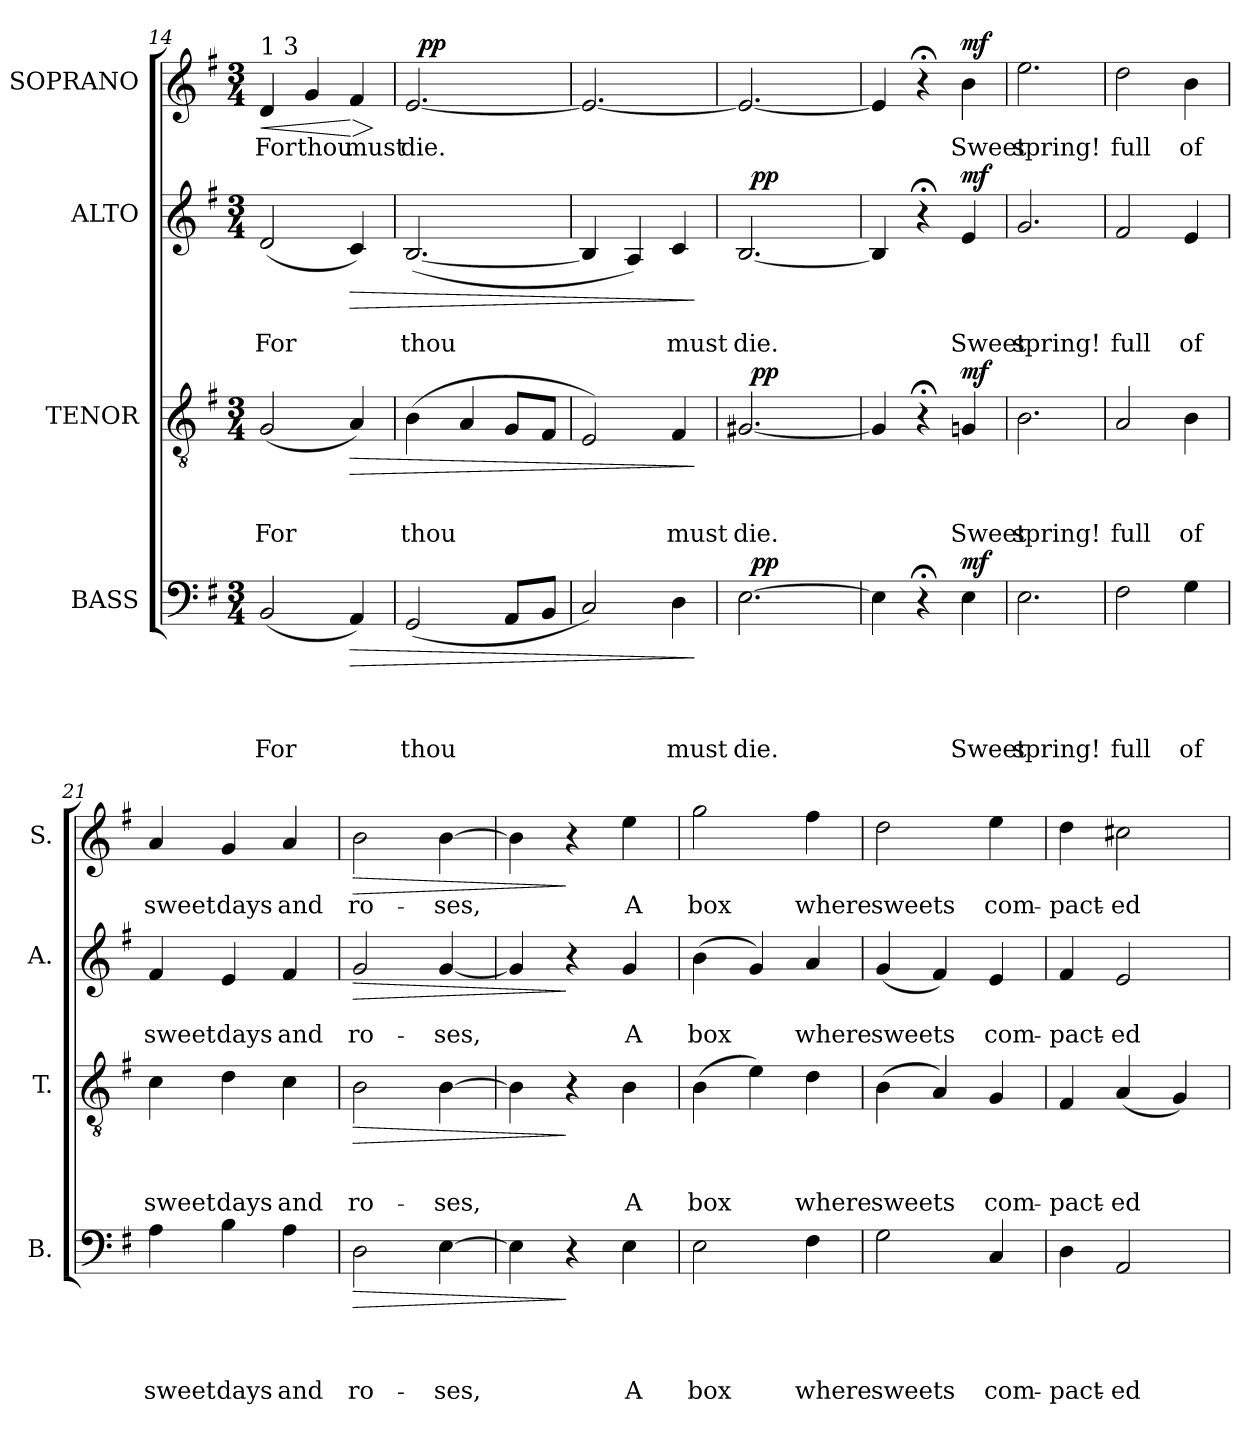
**kern	**text	**text	**text	**text	**dynam	**kern	**text	**text	**text	**dynam	**kern	**text	**text	**dynam	**kern	**text	**dynam
*part4	*part4	*part4	*part4	*part4	*part4	*part3	*part3	*part3	*part3	*part3	*part2	*part2	*part2	*part2	*part1	*part1	*part1
*staff4	*staff4	*staff4	*staff4	*staff4	*staff4	*staff3	*staff3	*staff3	*staff3	*staff3	*staff2	*staff2	*staff2	*staff2	*staff1	*staff1	*staff1
*I"BASS	*	*	*	*	*	*I"TENOR	*	*	*	*	*I"ALTO	*	*	*	*I"SOPRANO	*	*
*I'B.	*	*	*	*	*	*I'T.	*	*	*	*	*I'A.	*	*	*	*I'S.	*	*
!!LO:LB:g=z
*clefF4	*	*	*	*	*	*clefGv2	*	*	*	*	*clefG2	*	*	*	*clefG2	*	*
*k[f#]	*	*	*	*	*	*k[f#]	*	*	*	*	*k[f#]	*	*	*	*k[f#]	*	*
*G:	*	*	*	*	*	*G:	*	*	*	*	*G:	*	*	*	*G:	*	*
*M3/4	*	*	*	*	*	*M3/4	*	*	*	*	*M3/4	*	*	*	*M3/4	*	*
=14	=14	=14	=14	=14	=14	=14	=14	=14	=14	=14	=14	=14	=14	=14	=14	=14	=14
!	!	!	!	!	!	!	!	!	!	!	!	!	!	!	!LO:TX:a:t=1 3	!	!
!	!	!	!	!LO:LY:b	!	!	!	!	!LO:LY:b	!	!	!	!LO:LY:b	!	!	!LO:LY:b	!LO:HP:b
(<2BB/	.	.	.	For	.	(<2G/	.	.	For	.	(<2d/	.	For	.	4d/	For	<
!	!	!	!	!	!	!	!	!	!	!	!	!	!	!	!	!LO:LY:b	!
.	.	.	.	.	.	.	.	.	.	.	.	.	.	.	4g/	thou	.
!	!	!	!	!	!LO:HP:b	!	!	!	!	!LO:HP:b	!	!	!	!LO:HP:b	!	!LO:LY:b	!LO:HP:n=1:b
4AA/)	.	.	.	.	>	4A/)	.	.	.	>	4c/)	.	.	>	4f#/	must	[ >
.	.	.	.	.	.	.	.	.	.	.	.	.	.	.	.	.	]
=15	=15	=15	=15	=15	=15	=15	=15	=15	=15	=15	=15	=15	=15	=15	=15	=15	=15
!	!	!	!	!LO:LY:b	!	!	!	!	!LO:LY:b	!	!	!	!LO:LY:b	!	!	!LO:LY:b	!
*	*	*	*	*	*	*	*	*	*	*	*	*	*	*	*^	*	*
(<2GG/	.	.	.	thou	.	(>4B\	.	.	thou	.	([<2.B/	.	thou	.	[<2.e/	32ryy	die.	.
!	!	!	!	!	!	!	!	!	!	!	!	!	!	!	!	!	!	!LO:DY:a
.	.	.	.	.	.	.	.	.	.	.	.	.	.	.	.	2ryy	.	pp
.	.	.	.	.	.	4A/	.	.	.	.	.	.	.	.	.	.	.	.
8AA/L	.	.	.	.	.	8G/L	.	.	.	.	.	.	.	.	.	.	.	.
.	.	.	.	.	.	.	.	.	.	.	.	.	.	.	.	8..ryy	.	.
8BB/J	.	.	.	.	.	8F#/J	.	.	.	.	.	.	.	.	.	.	.	.
*	*	*	*	*	*	*	*	*	*	*	*	*	*	*	*v	*v	*	*
=16	=16	=16	=16	=16	=16	=16	=16	=16	=16	=16	=16	=16	=16	=16	=16	=16	=16
2C/)	.	.	.	.	.	2E/)	.	.	.	.	4B/]	.	.	.	2.e/_	.	.
.	.	.	.	.	.	.	.	.	.	.	4A/)	.	.	.	.	.	.
!	!	!	!	!LO:LY:b	!	!	!	!	!LO:LY:b	!	!	!	!LO:LY:b	!	!	!	!
4D\	.	.	.	must	.	4F#/	.	.	must	.	4c/	.	must	.	.	.	.
.	.	.	.	.	]	.	.	.	.	]	.	.	.	]	.	.	.
=17	=17	=17	=17	=17	=17	=17	=17	=17	=17	=17	=17	=17	=17	=17	=17	=17	=17
!	!	!	!	!LO:LY:b	!	!	!	!	!LO:LY:b	!	!	!	!LO:LY:b	!	!	!	!
*^	*	*	*	*	*	*^	*	*	*	*	*^	*	*	*	*	*	*
[>2.E\	32ryy	.	.	.	die.	.	[<2.G#X/	32ryy	.	.	die.	.	[<2.B/	32ryy	.	die.	.	2.e/_	.	.
!	!	!	!	!	!	!LO:DY:a	!	!	!	!	!	!LO:DY:a	!	!	!	!	!LO:DY:a	!	!	!
.	2ryy	.	.	.	.	pp	.	2ryy	.	.	.	pp	.	2ryy	.	.	pp	.	.	.
.	8..ryy	.	.	.	.	.	.	8..ryy	.	.	.	.	.	8..ryy	.	.	.	.	.	.
*v	*v	*	*	*	*	*	*	*	*	*	*	*	*v	*v	*	*	*	*	*	*
*	*	*	*	*	*	*v	*v	*	*	*	*	*	*	*	*	*	*	*
=18	=18	=18	=18	=18	=18	=18	=18	=18	=18	=18	=18	=18	=18	=18	=18	=18	=18
4E\]	.	.	.	.	.	4G#/]	.	.	.	.	4B/]	.	.	.	4e/]	.	.
4r;<	.	.	.	.	.	4r;<	.	.	.	.	4r;<	.	.	.	4r;<	.	.
!	!	!	!	!LO:LY:b	!LO:DY:a	!	!	!	!LO:LY:b	!LO:DY:a	!	!	!LO:LY:b	!LO:DY:a	!	!LO:LY:b	!LO:DY:a
4E\	.	.	.	Sweet	mf	4Gn/	.	.	Sweet	mf	4e/	.	Sweet	mf	4b\	Sweet	mf
=19	=19	=19	=19	=19	=19	=19	=19	=19	=19	=19	=19	=19	=19	=19	=19	=19	=19
!	!	!	!	!LO:LY:b	!	!	!	!	!LO:LY:b	!	!	!	!LO:LY:b	!	!	!LO:LY:b	!
2.E\	.	.	.	spring!	.	2.B\	.	.	spring!	.	2.g/	.	spring!	.	2.ee\	spring!	.
!!LO:PB:g=z
=20	=20	=20	=20	=20	=20	=20	=20	=20	=20	=20	=20	=20	=20	=20	=20	=20	=20
!	!	!	!	!LO:LY:b	!	!	!	!	!LO:LY:b	!	!	!	!LO:LY:b	!	!	!LO:LY:b	!
2F#\	.	.	.	full	.	2A/	.	.	full	.	2f#/	.	full	.	2dd\	full	.
!	!	!	!	!LO:LY:b	!	!	!	!	!LO:LY:b	!	!	!	!LO:LY:b	!	!	!LO:LY:b	!
4G\	.	.	.	of	.	4B\	.	.	of	.	4e/	.	of	.	4b\	of	.
=21	=21	=21	=21	=21	=21	=21	=21	=21	=21	=21	=21	=21	=21	=21	=21	=21	=21
!	!	!	!	!LO:LY:b	!	!	!	!	!LO:LY:b	!	!	!	!LO:LY:b	!	!	!LO:LY:b	!
4A\	.	.	.	sweet	.	4c\	.	.	sweet	.	4f#/	.	sweet	.	4a/	sweet	.
!	!	!	!	!LO:LY:b	!	!	!	!	!LO:LY:b	!	!	!	!LO:LY:b	!	!	!LO:LY:b	!
4B\	.	.	.	days	.	4d\	.	.	days	.	4e/	.	days	.	4g/	days	.
!	!	!	!	!LO:LY:b	!	!	!	!	!LO:LY:b	!	!	!	!LO:LY:b	!	!	!LO:LY:b	!
4A\	.	.	.	and	.	4c\	.	.	and	.	4f#/	.	and	.	4a/	and	.
=22	=22	=22	=22	=22	=22	=22	=22	=22	=22	=22	=22	=22	=22	=22	=22	=22	=22
!	!	!	!	!LO:LY:b	!LO:HP:b	!	!	!	!LO:LY:b	!LO:HP:b	!	!	!LO:LY:b	!LO:HP:b	!	!LO:LY:b	!LO:HP:b
2D\	.	.	.	ro-	>	2B\	.	.	ro-	>	2g/	.	ro-	>	2b\	ro-	>
!	!	!	!	!LO:LY:b	!	!	!	!	!LO:LY:b	!	!	!	!LO:LY:b	!	!	!LO:LY:b	!
[>4E\	.	.	.	-ses,	.	[>4B\	.	.	-ses,	.	[<4g/	.	-ses,	.	[>4b\	-ses,	.
=23	=23	=23	=23	=23	=23	=23	=23	=23	=23	=23	=23	=23	=23	=23	=23	=23	=23
4E\]	.	.	.	.	.	4B\]	.	.	.	.	4g/]	.	.	.	4b\]	.	.
4r	.	.	.	.	]	4r	.	.	.	]	4r	.	.	]	4r	.	]
!	!	!	!	!LO:LY:b	!	!	!	!	!LO:LY:b	!	!	!	!LO:LY:b	!	!	!LO:LY:b	!
4E\	.	.	.	A	.	4B\	.	.	A	.	4g/	.	A	.	4ee\	A	.
=24	=24	=24	=24	=24	=24	=24	=24	=24	=24	=24	=24	=24	=24	=24	=24	=24	=24
!	!	!	!	!LO:LY:b	!	!	!	!	!LO:LY:b	!	!	!	!LO:LY:b	!	!	!LO:LY:b	!
2E\	.	.	.	box	.	(>4B\	.	.	box	.	(>4b\	.	box	.	2gg\	box	.
.	.	.	.	.	.	4e\)	.	.	.	.	4g/)	.	.	.	.	.	.
!	!	!	!	!LO:LY:b	!	!	!	!	!LO:LY:b	!	!	!	!LO:LY:b	!	!	!LO:LY:b	!
4F#\	.	.	.	where	.	4d\	.	.	where	.	4a/	.	where	.	4ff#\	where	.
=25	=25	=25	=25	=25	=25	=25	=25	=25	=25	=25	=25	=25	=25	=25	=25	=25	=25
!	!	!	!	!LO:LY:b	!	!	!	!	!LO:LY:b	!	!	!	!LO:LY:b	!	!	!LO:LY:b	!
2G\	.	.	.	sweets	.	(>4B\	.	.	sweets	.	(<4g/	.	sweets	.	2dd\	sweets	.
.	.	.	.	.	.	4A/)	.	.	.	.	4f#/)	.	.	.	.	.	.
!	!	!	!	!LO:LY:b	!	!	!	!	!LO:LY:b	!	!	!	!LO:LY:b	!	!	!LO:LY:b	!
4C/	.	.	.	com-	.	4G/	.	.	com-	.	4e/	.	com-	.	4ee\	com-	.
=26	=26	=26	=26	=26	=26	=26	=26	=26	=26	=26	=26	=26	=26	=26	=26	=26	=26
!	!	!	!	!LO:LY:b	!	!	!	!	!LO:LY:b	!	!	!	!LO:LY:b	!	!	!LO:LY:b	!
4D\	.	.	.	-pact-	.	4F#/	.	.	-pact-	.	4f#/	.	-pact-	.	4dd\	-pact-	.
!	!	!	!	!LO:LY:b	!	!	!	!	!LO:LY:b	!	!	!	!LO:LY:b	!	!	!LO:LY:b	!
2AA/	.	.	.	-ed	.	(<4A/	.	.	-ed	.	2e/	.	-ed	.	2cc#X\	-ed	.
.	.	.	.	.	.	4G/)	.	.	.	.	.	.	.	.	.	.	.
=	=	=	=	=	=	=	=	=	=	=	=	=	=	=	=	=	=
*-	*-	*-	*-	*-	*-	*-	*-	*-	*-	*-	*-	*-	*-	*-	*-	*-	*-
